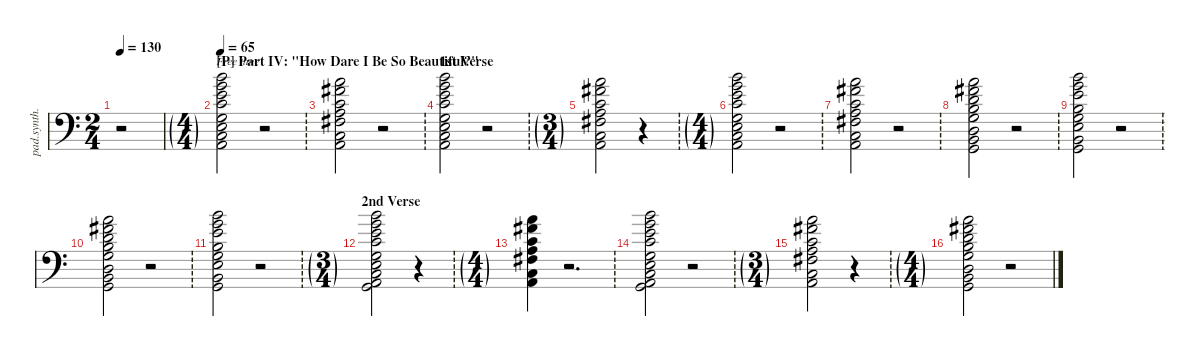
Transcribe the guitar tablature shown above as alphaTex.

\defaultSystemsLayout 4
\hideDynamics
\bracketExtendMode nobrackets
\track ("Reverse Piano" "pad.synth.") {instrument acousticguitarnylon}
\staff {score}
\tuning (E5 A4 D4 G3)
\displaytranspose 0
\ts (2 4)
\beaming (8 2 2)
\tempo 130
\clef f4
\ks c
r.2{dy mf} |
\ts (4 4)
\beaming (8 2 2 2 2)
\ft
\section ("P" "Part IV: \"How Dare I Be So Beautiful?\"")
\tempo 65
(-31.1 -28.1 -24.1 -21.1 -16.1 -12.1 -9.1 -5.1).2 r.2 |
\ft
(-31.1 -7.4 -1.4{acc #} 2.4 -2.3 -3.2{acc #} -7.1).2 r.2 |
\ft
\section ("" "1st Verse")
(-31.1 -28.1 -24.1 -21.1 -16.1 -12.1 -9.1 -5.1).2 r.2 |
\ts (3 4)
\beaming (8 2 2 2)
\ft
(-31.1 -7.4 -1.4{acc #} 2.4 -2.3 -3.2{acc #} -7.1).2 r.4 |
\ts (4 4)
\beaming (8 2 2 2 2)
\ft
(-31.1 -28.1 -24.1 -21.1 -16.1 -12.1 -9.1 -5.1).2 r.2 |
\ft
(-31.1 -7.4 -1.4{acc #} 2.4 -2.3 -3.2{acc #} -7.1).2 r.2 |
\ft
(-12.4 -8.4 -5.4 0.4 -3.3 -7.2 -10.1{acc #} -7.1).2 r.2 |
\ft
(-33.1 -29.1 -24.1 -21.1 -17.1 -12.1 -9.1 -5.1).2 r.2 |
\ft
(-12.4 -8.4 -5.4 0.4 -3.3 -7.2 -10.1{acc #} -7.1).2 r.2 |
\ft
(-33.1 -29.1 -24.1 -21.1 -17.1 -12.1 -9.1 -5.1).2 r.2 |
\ts (3 4)
\beaming (8 2 2 2)
\ft
\section ("" "2nd Verse")
(-28.1 -24.1 -21.1 -31.1 -33.1 -16.1 -12.1 -9.1 -5.1).2 r.4 |
\ts (4 4)
\beaming (8 2 2 2 2)
\ft
(-10.4 -7.4 -1.4{acc #} 2.4 -2.3 -3.2{acc #} -7.1).4 r.2{d} |
\ft
(-28.1 -24.1 -21.1 -31.1 -33.1 -16.1 -12.1 -9.1 -5.1).2 r.2 |
\ts (3 4)
\beaming (8 2 2 2)
\ft
(-31.1 -7.4 -1.4{acc #} 2.4 4.3{acc #} 0.2 -2.3).2 r.4 |
\ts (4 4)
\beaming (8 2 2 2 2)
\ft
(-12.4 -8.4 -5.4 0.4 -3.3 -7.2 -10.1{acc #} -7.1).2 r.2
